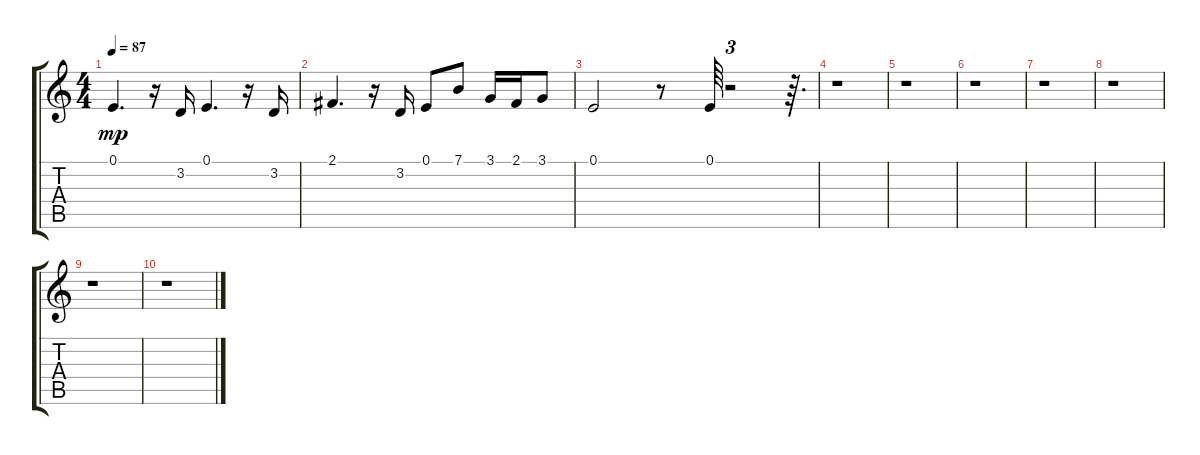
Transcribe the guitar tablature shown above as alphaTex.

\track "" {instrument altosax}
\staff {score tabs}
\tuning (E4 B3 G3 D3 A2 E2) {hide}
\ts (4 4)
\tempo 87
\clef g2
\ks c
0.1.4{d dy mp} r.16 3.2.16 0.1.4{d} r.16 3.2.16 |
2.1.4{d} r.16 3.2.16 0.1.8 7.1.8 3.1.16 2.1.16 3.1.8 |
0.1.2 r.8 0.1.64 r.2{tu (3 2)} r.64{d} |
r.1 |
r.1 |
r.1 |
r.1 |
r.1 |
r.1 |
r.1
